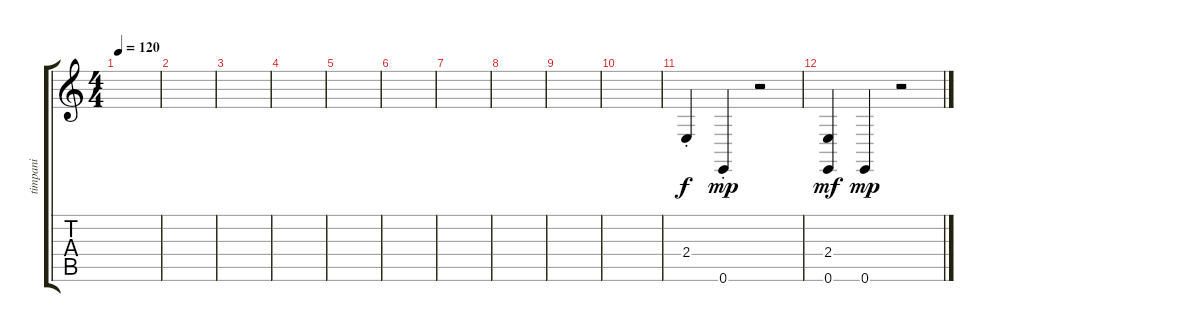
\track ("timpani" "timpani") {instrument timpani}
\staff {score tabs}
\tuning (E4 B3 G3 D3 A2 E2) {hide}
\ts (4 4)
\tempo 120
\clef g2
\ks c
|
|
|
|
|
|
|
|
|
|
2.4{st}.4 0.6{st}.4{dy mp} r.2 |
(2.4 0.6).4{dy mf} 0.6.4{dy mp} r.2
